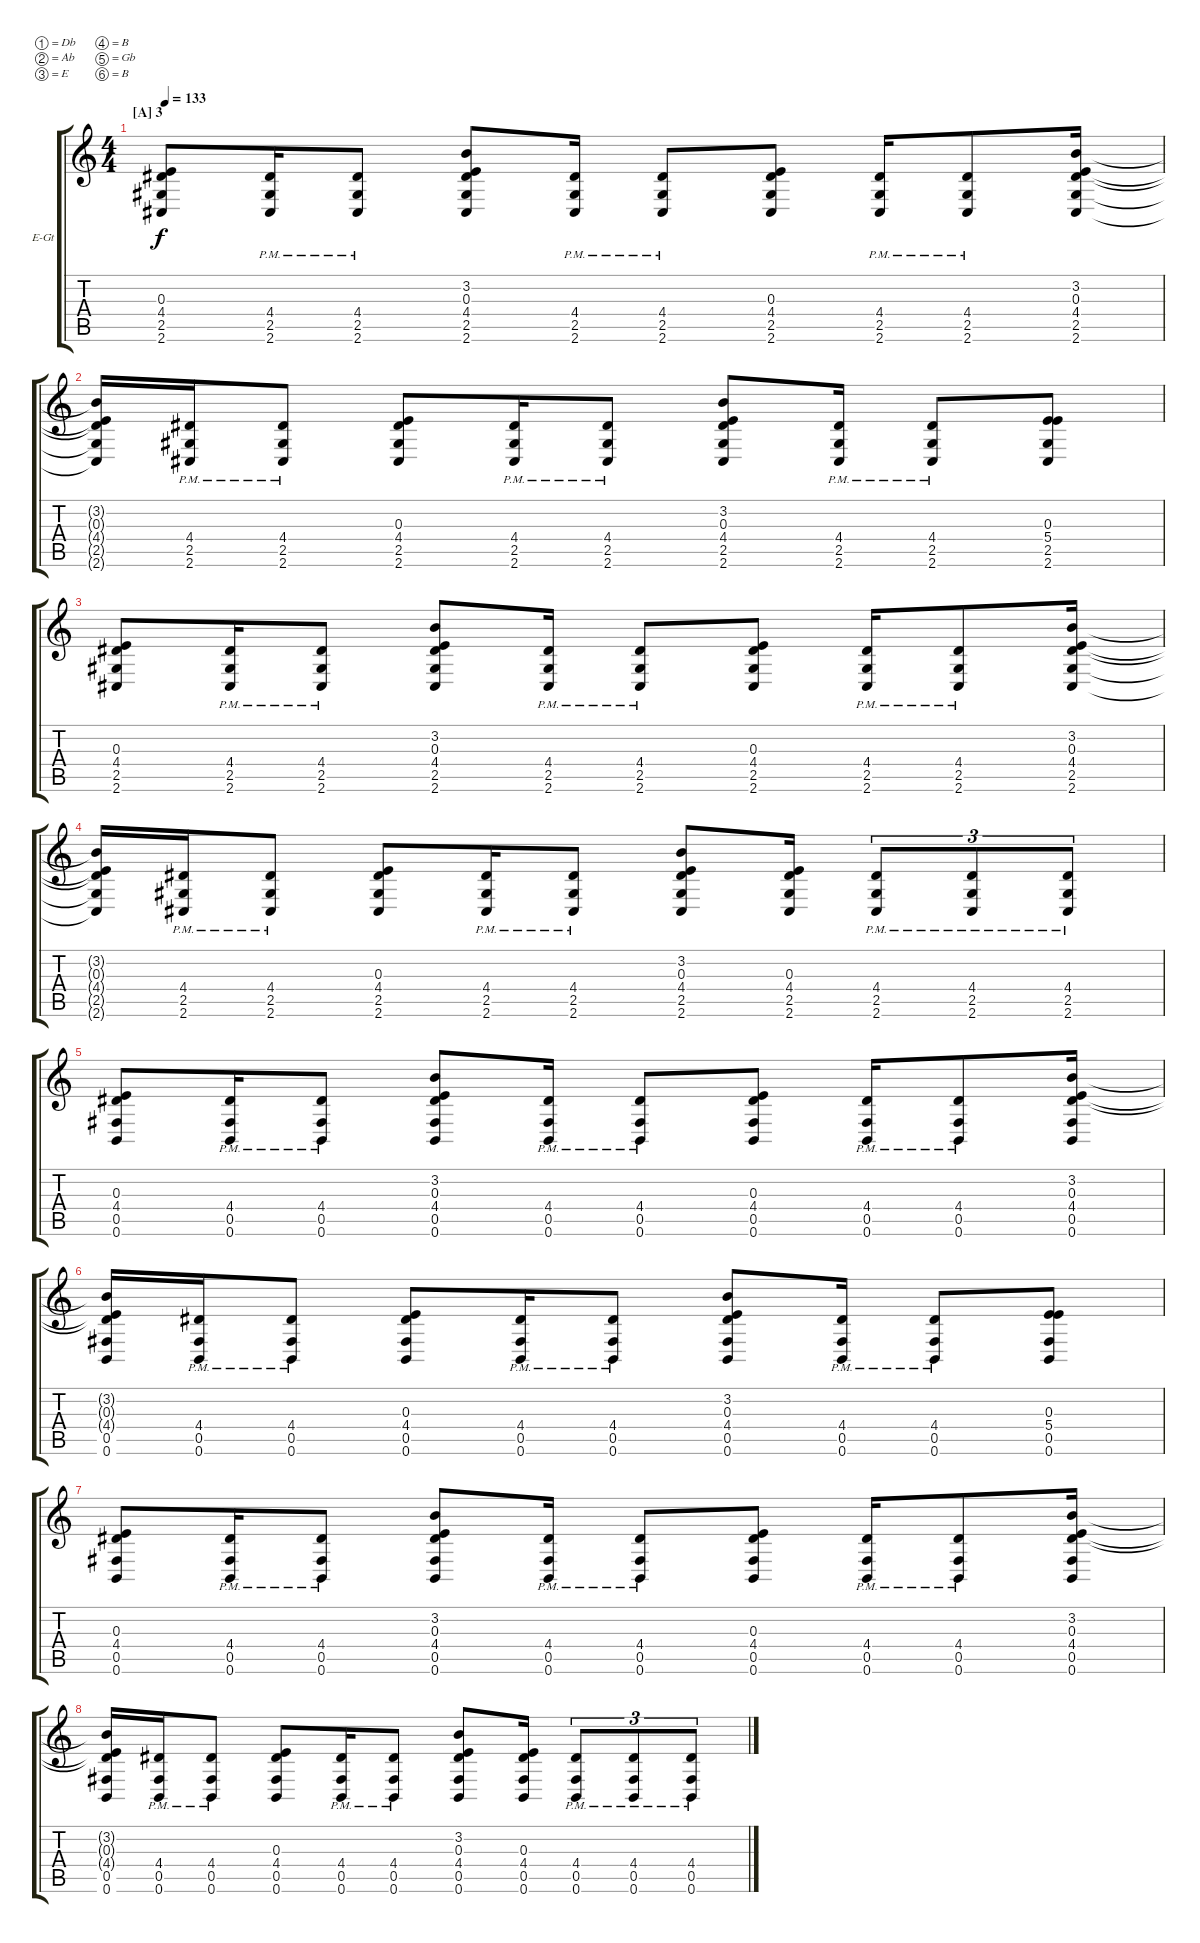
\bracketExtendMode groupsimilarinstruments
\firstSystemTrackNameOrientation horizontal
\otherSystemsTrackNameOrientation horizontal
\track ("Guitar II" "E-Gt") {instrument overdrivenguitar}
\staff {score tabs}
\tuning (Db4 Ab3 E3 B2 Gb2 B1)
\ts (4 4)
\section ("A" "3")
\tempo 133
\clef g2
\ks c
(0.3 4.4 2.5 2.6).8{dy f} (4.4{pm} 2.5{pm} 2.6{pm}).16 (4.4{pm} 2.5{pm} 2.6{pm}).8 (3.2 0.3 4.4 2.5 2.6).8 (4.4{pm} 2.5{pm} 2.6{pm}).16 (4.4{pm} 2.5{pm} 2.6{pm}).8 (0.3 4.4 2.5 2.6).8 (4.4{pm} 2.5{pm} 2.6{pm}).16 (4.4{pm} 2.5{pm} 2.6{pm}).8 (3.2 0.3 4.4 2.5 2.6).16 |
(3.2{t} 0.3{t} 4.4{t} 2.5{t} 2.6{t}).16 (4.4{pm} 2.5{pm} 2.6{pm}).16 (4.4{pm} 2.5{pm} 2.6{pm}).8 (0.3 4.4 2.5 2.6).8 (4.4{pm} 2.5{pm} 2.6{pm}).16 (4.4{pm} 2.5{pm} 2.6{pm}).8 (3.2 0.3 4.4 2.5 2.6).8 (4.4{pm} 2.5{pm} 2.6{pm}).16 (4.4{pm} 2.5{pm} 2.6{pm}).8 (0.3 5.4 2.5 2.6).8 |
(0.3 4.4 2.5 2.6).8 (4.4{pm} 2.5{pm} 2.6{pm}).16 (4.4{pm} 2.5{pm} 2.6{pm}).8 (3.2 0.3 4.4 2.5 2.6).8 (4.4{pm} 2.5{pm} 2.6{pm}).16 (4.4{pm} 2.5{pm} 2.6{pm}).8 (0.3 4.4 2.5 2.6).8 (4.4{pm} 2.5{pm} 2.6{pm}).16 (4.4{pm} 2.5{pm} 2.6{pm}).8 (3.2 0.3 4.4 2.5 2.6).16 |
(3.2{t} 0.3{t} 4.4{t} 2.5{t} 2.6{t}).16 (4.4{pm} 2.5{pm} 2.6{pm}).16 (4.4{pm} 2.5{pm} 2.6{pm}).8 (0.3 4.4 2.5 2.6).8 (4.4{pm} 2.5{pm} 2.6{pm}).16 (4.4{pm} 2.5{pm} 2.6{pm}).8 (3.2 0.3 4.4 2.5 2.6).8 (0.3 4.4 2.5 2.6).16 (4.4{pm} 2.5{pm} 2.6{pm}).8{tu (3 2)} (4.4{pm} 2.5{pm} 2.6{pm}).8{tu (3 2)} (4.4{pm} 2.5{pm} 2.6{pm}).8{tu (3 2)} |
(0.3 4.4 0.5 0.6).8 (4.4{pm} 0.5{pm} 0.6{pm}).16 (4.4{pm} 0.5{pm} 0.6{pm}).8 (3.2 0.3 4.4 0.5 0.6).8 (4.4{pm} 0.5{pm} 0.6{pm}).16 (4.4{pm} 0.5{pm} 0.6{pm}).8 (0.3 4.4 0.5 0.6).8 (4.4{pm} 0.5{pm} 0.6{pm}).16 (4.4{pm} 0.5{pm} 0.6{pm}).8 (3.2 0.3 4.4 0.5 0.6).16 |
(3.2{t} 0.3{t} 4.4{t} 0.5 0.6).16 (4.4{pm} 0.5{pm} 0.6{pm}).16 (4.4{pm} 0.5{pm} 0.6{pm}).8 (0.3 4.4 0.5 0.6).8 (4.4{pm} 0.5{pm} 0.6{pm}).16 (4.4{pm} 0.5{pm} 0.6{pm}).8 (3.2 0.3 4.4 0.5 0.6).8 (4.4{pm} 0.5{pm} 0.6{pm}).16 (4.4{pm} 0.5{pm} 0.6{pm}).8 (0.3 5.4 0.5 0.6).8 |
(0.3 4.4 0.5 0.6).8 (4.4{pm} 0.5{pm} 0.6{pm}).16 (4.4{pm} 0.5{pm} 0.6{pm}).8 (3.2 0.3 4.4 0.5 0.6).8 (4.4{pm} 0.5{pm} 0.6{pm}).16 (4.4{pm} 0.5{pm} 0.6{pm}).8 (0.3 4.4 0.5 0.6).8 (4.4{pm} 0.5{pm} 0.6{pm}).16 (4.4{pm} 0.5{pm} 0.6{pm}).8 (3.2 0.3 4.4 0.5 0.6).16 |
(3.2{t} 0.3{t} 4.4{t} 0.5 0.6).16 (4.4{pm} 0.5{pm} 0.6{pm}).16 (4.4{pm} 0.5{pm} 0.6{pm}).8 (0.3 4.4 0.5 0.6).8 (4.4{pm} 0.5{pm} 0.6{pm}).16 (4.4{pm} 0.5{pm} 0.6{pm}).8 (3.2 0.3 4.4 0.5 0.6).8 (0.3 4.4 0.5 0.6).16 (4.4{pm} 0.5{pm} 0.6{pm}).8{tu (3 2)} (4.4{pm} 0.5{pm} 0.6{pm}).8{tu (3 2)} (4.4{pm} 0.5{pm} 0.6{pm}).8{tu (3 2)}
